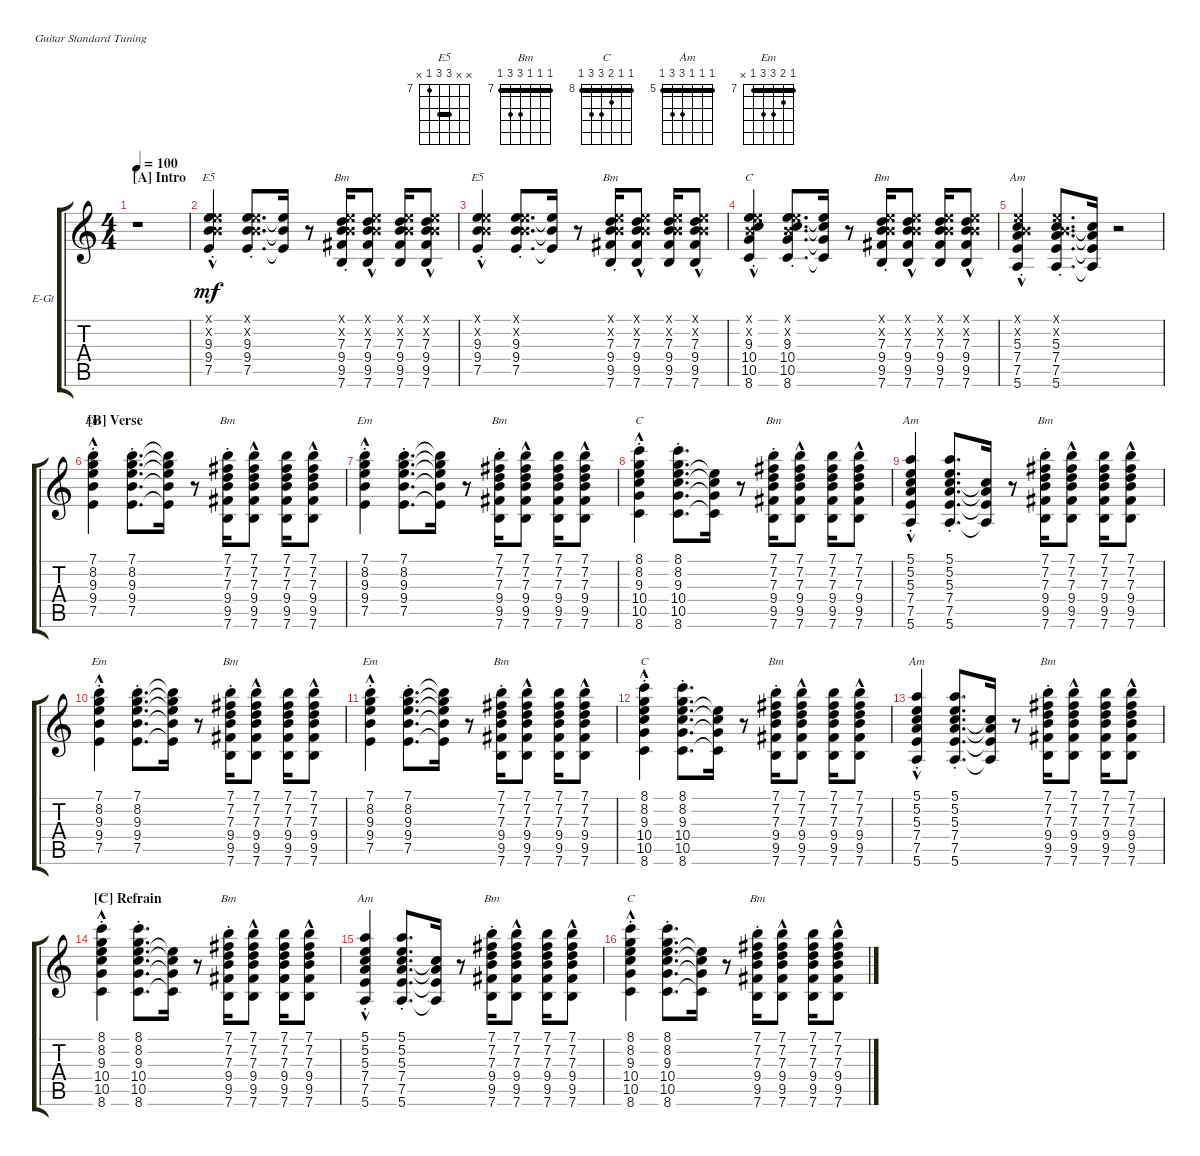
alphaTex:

\defaultSystemsLayout 4
\bracketExtendMode groupsimilarinstruments
\firstSystemTrackNameOrientation horizontal
\otherSystemsTrackNameOrientation horizontal
\track ("Electric Guitar" "E-Gt") {instrument distortionguitar}
\staff {score tabs}
\tuning (E4 B3 G3 D3 A2 E2)
\chord ("E5" x x 9 9 7 x) {firstfret 7 barre 9}
\chord ("Bm" x x 7 9 9 7) {firstfret 7 barre 7}
\chord ("C" x x 9 10 10 8) {firstfret 8}
\chord ("Am" x x 5 7 7 5) {firstfret 5 barre 5}
\chord ("Em" 7 8 9 9 7 x) {firstfret 7 barre 7}
\chord ("Bm" 7 7 7 9 9 7) {firstfret 7 barre (7 7 7)}
\chord ("C" 8 8 9 10 10 8) {firstfret 8 barre (8 8)}
\chord ("Am" 5 5 5 7 7 5) {firstfret 5 barre (5 5 5)}
\ts (4 4)
\section ("A" "Intro")
\tempo 100
\clef g2
\ks c
r.1{dy mf instrument distortionguitar} |
(7.5{st} 9.4{st} 9.3{hac st} 0.2{x} 0.1{x}).4{ch "E5"} (7.5{st} 9.4{st} 9.3{st} 0.2{x} 0.1{x}).8{d} (7.5{t} 9.4{t} 9.3{t}).16 r.8 (7.6{st} 9.5{st} 9.4{st} 7.3 0.2{x} 0.1{x}).16{ch "Bm"} (7.6{hac} 9.5{hac} 9.4{hac} 7.3{hac} 0.1{x} 0.2{x}).8 (7.6 9.5 9.4 7.3 0.2{x} 0.1{x}).16 (7.6{hac} 9.5{hac} 9.4{hac} 7.3{hac} 0.1{x} 0.2{x}).8 |
(7.5{st} 9.4{st} 9.3{hac st} 0.2{x} 0.1{x}).4{ch "E5"} (7.5{st} 9.4{st} 9.3{st} 0.1{x} 0.2{x}).8{d} (7.5{t} 9.4{t} 9.3{t}).16 r.8 (7.6{st} 9.5{st} 9.4{st} 7.3{st} 0.2{x} 0.1{x}).16{ch "Bm"} (7.6 9.5 9.4 7.3{hac} 0.1{x} 0.2{x}).8 (7.6 9.5 9.4 7.3 0.2{x} 0.1{x}).16 (7.6 9.5 9.4 7.3{hac} 0.1{x} 0.2{x}).8 |
(8.6{hac st} 10.5{hac st} 10.4{hac st} 9.3{hac st} 0.2{x} 0.1{x}).4{ch "C"} (8.6{st} 10.5{st} 10.4{st} 9.3{st} 0.1{x} 0.2{x}).8{d} (8.6{t} 10.5{t} 10.4{t} 9.3{t}).16 r.8 (7.6{st} 9.5{st} 9.4{st} 7.3{st} 0.2{x} 0.1{x}).16{ch "Bm"} (7.6{hac} 9.5{hac} 9.4{hac} 7.3{hac} 0.1{x} 0.2{x}).8 (7.6 9.5 9.4 7.3 0.2{x} 0.1{x}).16 (7.6{hac} 9.5{hac} 9.4{hac} 7.3{hac} 0.1{x} 0.2{x}).8 |
(5.6{hac st} 7.5{hac st} 7.4{hac st} 5.3{hac st} 0.2{x} 0.1{x}).4{ch "Am"} (5.6{st} 7.5{st} 7.4{st} 5.3{st} 0.1{x} 0.2{x}).8{d} (5.6{t} 7.5{t} 7.4{t} 5.3{t}).16 r.2 |
\section ("B" "Verse")
(7.5{st} 9.4{st} 9.3{hac st} 8.2{st} 7.1{st}).4{ch "Em"} (7.5{st} 9.4{st} 9.3{st} 8.2{st} 7.1{st}).8{d} (7.5{t} 9.4{t} 9.3{t} 8.2{t} 7.1{t}).16 r.8 (7.6{st} 9.5{st} 9.4{st} 7.3{st} 7.2{st} 7.1{st}).16{ch "Bm"} (7.6 9.5 9.4 7.3{hac} 7.2 7.1).8 (7.6 9.5 9.4 7.3 7.2 7.1).16 (7.6 9.5 9.4 7.3{hac} 7.2 7.1).8 |
(7.5{st} 9.4{st} 9.3{hac st} 8.2{st} 7.1{st}).4{ch "Em"} (7.5{st} 9.4{st} 9.3{st} 8.2{st} 7.1{st}).8{d} (7.5{t} 9.4{t} 9.3{t} 8.2{t} 7.1{t}).16 r.8 (7.6{st} 9.5{st} 9.4{st} 7.3{st} 7.2{st} 7.1{st}).16{ch "Bm"} (7.6 9.5 9.4 7.3{hac} 7.2 7.1).8 (7.6 9.5 9.4 7.3 7.2 7.1).16 (7.6 9.5 9.4 7.3{hac} 7.2 7.1).8 |
(8.6{hac st} 10.5{hac st} 10.4{hac st} 9.3{hac st} 8.2{st} 8.1{st}).4{ch "C"} (8.6{st} 10.5{st} 10.4{st} 9.3{st} 8.2{st} 8.1{st}).8{d} (8.6{t} 10.5{t} 10.4{t} 9.3{t}).16 r.8 (7.6{st} 9.5{st} 9.4{st} 7.3{st} 7.2 7.1).16{ch "Bm"} (7.6{hac} 9.5{hac} 9.4{hac} 7.3{hac} 7.2 7.1).8 (7.6 9.5 9.4 7.3 7.2 7.1).16 (7.6{hac} 9.5{hac} 9.4{hac} 7.3{hac} 7.2 7.1).8 |
(5.6{hac st} 7.5{hac st} 7.4{hac st} 5.3{hac st} 5.2{st} 5.1{st}).4{ch "Am"} (5.6{st} 7.5{st} 7.4{st} 5.3{st} 5.1{st} 5.2{st}).8{d} (5.6{t} 7.5{t} 7.4{t} 5.3{t}).16 r.8 (7.6{st} 9.5{st} 9.4{st} 7.3{st} 7.2{st} 7.1{st}).16{ch "Bm"} (7.6{hac} 9.5{hac} 9.4{hac} 7.3{hac} 7.2 7.1).8 (7.6 9.5 9.4 7.3 7.2 7.1).16 (7.6{hac} 9.5{hac} 9.4{hac} 7.3{hac} 7.2 7.1).8 |
(7.5{st} 9.4{st} 9.3{hac st} 8.2{st} 7.1{st}).4{ch "Em"} (7.5{st} 9.4{st} 9.3{st} 8.2{st} 7.1{st}).8{d} (7.5{t} 9.4{t} 9.3{t} 8.2{t} 7.1{t}).16 r.8 (7.6{st} 9.5{st} 9.4{st} 7.3{st} 7.2{st} 7.1{st}).16{ch "Bm"} (7.6 9.5 9.4 7.3{hac} 7.2 7.1).8 (7.6 9.5 9.4 7.3 7.2 7.1).16 (7.6 9.5 9.4 7.3{hac} 7.2 7.1).8 |
(7.5{st} 9.4{st} 9.3{hac st} 8.2{st} 7.1{st}).4{ch "Em"} (7.5{st} 9.4{st} 9.3{st} 8.2{st} 7.1{st}).8{d} (7.5{t} 9.4{t} 9.3{t} 8.2{t} 7.1{t}).16 r.8 (7.6{st} 9.5{st} 9.4{st} 7.3{st} 7.2{st} 7.1{st}).16{ch "Bm"} (7.6 9.5 9.4 7.3{hac} 7.2 7.1).8 (7.6 9.5 9.4 7.3 7.2 7.1).16 (7.6 9.5 9.4 7.3{hac} 7.2 7.1).8 |
(8.6{hac st} 10.5{hac st} 10.4{hac st} 9.3{hac st} 8.2{st} 8.1{st}).4{ch "C"} (8.6{st} 10.5{st} 10.4{st} 9.3{st} 8.2{st} 8.1{st}).8{d} (8.6{t} 10.5{t} 10.4{t} 9.3{t}).16 r.8 (7.6{st} 9.5{st} 9.4{st} 7.3{st} 7.2 7.1).16{ch "Bm"} (7.6{hac} 9.5{hac} 9.4{hac} 7.3{hac} 7.2 7.1).8 (7.6 9.5 9.4 7.3 7.2 7.1).16 (7.6{hac} 9.5{hac} 9.4{hac} 7.3{hac} 7.2 7.1).8 |
(5.6{hac st} 7.5{hac st} 7.4{hac st} 5.3{hac st} 5.2{st} 5.1{st}).4{ch "Am"} (5.6{st} 7.5{st} 7.4{st} 5.3{st} 5.1{st} 5.2{st}).8{d} (5.6{t} 7.5{t} 7.4{t} 5.3{t}).16 r.8 (7.6{st} 9.5{st} 9.4{st} 7.3{st} 7.2{st} 7.1{st}).16{ch "Bm"} (7.6{hac} 9.5{hac} 9.4{hac} 7.3{hac} 7.2 7.1).8 (7.6 9.5 9.4 7.3 7.2 7.1).16 (7.6{hac} 9.5{hac} 9.4{hac} 7.3{hac} 7.2 7.1).8 |
\section ("C" "Refrain")
(8.6{hac st} 10.5{hac st} 10.4{hac st} 9.3{hac st} 8.2{st} 8.1{st}).4{ch "C"} (8.6{st} 10.5{st} 10.4{st} 9.3{st} 8.2{st} 8.1{st}).8{d} (8.6{t} 10.5{t} 10.4{t} 9.3{t}).16 r.8 (7.6{st} 9.5{st} 9.4{st} 7.3{st} 7.2 7.1).16{ch "Bm"} (7.6{hac} 9.5{hac} 9.4{hac} 7.3{hac} 7.2 7.1).8 (7.6 9.5 9.4 7.3 7.2 7.1).16 (7.6{hac} 9.5{hac} 9.4{hac} 7.3{hac} 7.2 7.1).8 |
(5.6{hac st} 7.5{hac st} 7.4{hac st} 5.3{hac st} 5.2{st} 5.1{st}).4{ch "Am"} (5.6{st} 7.5{st} 7.4{st} 5.3{st} 5.1{st} 5.2{st}).8{d} (5.6{t} 7.5{t} 7.4{t} 5.3{t}).16 r.8 (7.6{st} 9.5{st} 9.4{st} 7.3{st} 7.2{st} 7.1{st}).16{ch "Bm"} (7.6{hac} 9.5{hac} 9.4{hac} 7.3{hac} 7.2 7.1).8 (7.6 9.5 9.4 7.3 7.2 7.1).16 (7.6{hac} 9.5{hac} 9.4{hac} 7.3{hac} 7.2 7.1).8 |
(8.6{hac st} 10.5{hac st} 10.4{hac st} 9.3{hac st} 8.2{st} 8.1{st}).4{ch "C"} (8.6{st} 10.5{st} 10.4{st} 9.3{st} 8.2{st} 8.1{st}).8{d} (8.6{t} 10.5{t} 10.4{t} 9.3{t}).16 r.8 (7.6{st} 9.5{st} 9.4{st} 7.3{st} 7.2 7.1).16{ch "Bm"} (7.6{hac} 9.5{hac} 9.4{hac} 7.3{hac} 7.2 7.1).8 (7.6 9.5 9.4 7.3 7.2 7.1).16 (7.6{hac} 9.5{hac} 9.4{hac} 7.3{hac} 7.2 7.1).8
